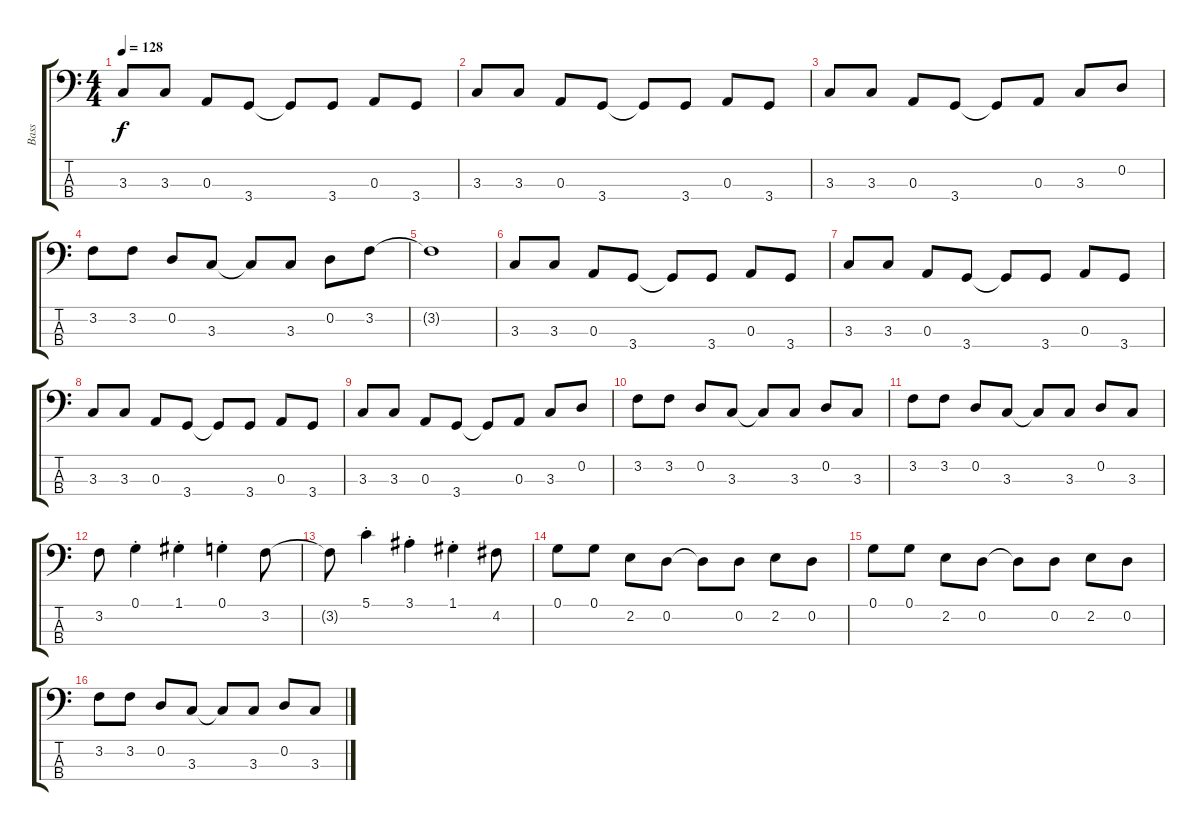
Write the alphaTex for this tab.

\track ("Bass" "Bass") {instrument electricbassfinger}
\staff {score tabs}
\tuning (G2 D2 A1 E1) {hide}
\ts (4 4)
\tempo 128
\clef f4
\ks c
3.3.8{dy f instrument electricbassfinger} 3.3.8 0.3.8 3.4.8 3.4{t}.8 3.4.8 0.3.8 3.4.8 |
3.3.8 3.3.8 0.3.8 3.4.8 3.4{t}.8 3.4.8 0.3.8 3.4.8 |
3.3.8 3.3.8 0.3.8 3.4.8 3.4{t}.8 0.3.8 3.3.8 0.2.8 |
3.2.8 3.2.8 0.2.8 3.3.8 3.3{t}.8 3.3.8 0.2.8 3.2.8 |
3.2{t}.1 |
3.3.8 3.3.8 0.3.8 3.4.8 3.4{t}.8 3.4.8 0.3.8 3.4.8 |
3.3.8 3.3.8 0.3.8 3.4.8 3.4{t}.8 3.4.8 0.3.8 3.4.8 |
3.3.8 3.3.8 0.3.8 3.4.8 3.4{t}.8 3.4.8 0.3.8 3.4.8 |
3.3.8 3.3.8 0.3.8 3.4.8 3.4{t}.8 0.3.8 3.3.8 0.2.8 |
3.2.8 3.2.8 0.2.8 3.3.8 3.3{t}.8 3.3.8 0.2.8 3.3.8 |
3.2.8 3.2.8 0.2.8 3.3.8 3.3{t}.8 3.3.8 0.2.8 3.3.8 |
3.2.8 0.1{st}.4 1.1{st}.4 0.1{st}.4 3.2.8 |
3.2{t}.8 5.1{st}.4 3.1{st}.4 1.1{st}.4 4.2.8 |
0.1.8 0.1.8 2.2.8 0.2.8 0.2{t}.8 0.2.8 2.2.8 0.2.8 |
0.1.8 0.1.8 2.2.8 0.2.8 0.2{t}.8 0.2.8 2.2.8 0.2.8 |
3.2.8 3.2.8 0.2.8 3.3.8 3.3{t}.8 3.3.8 0.2.8 3.3.8
